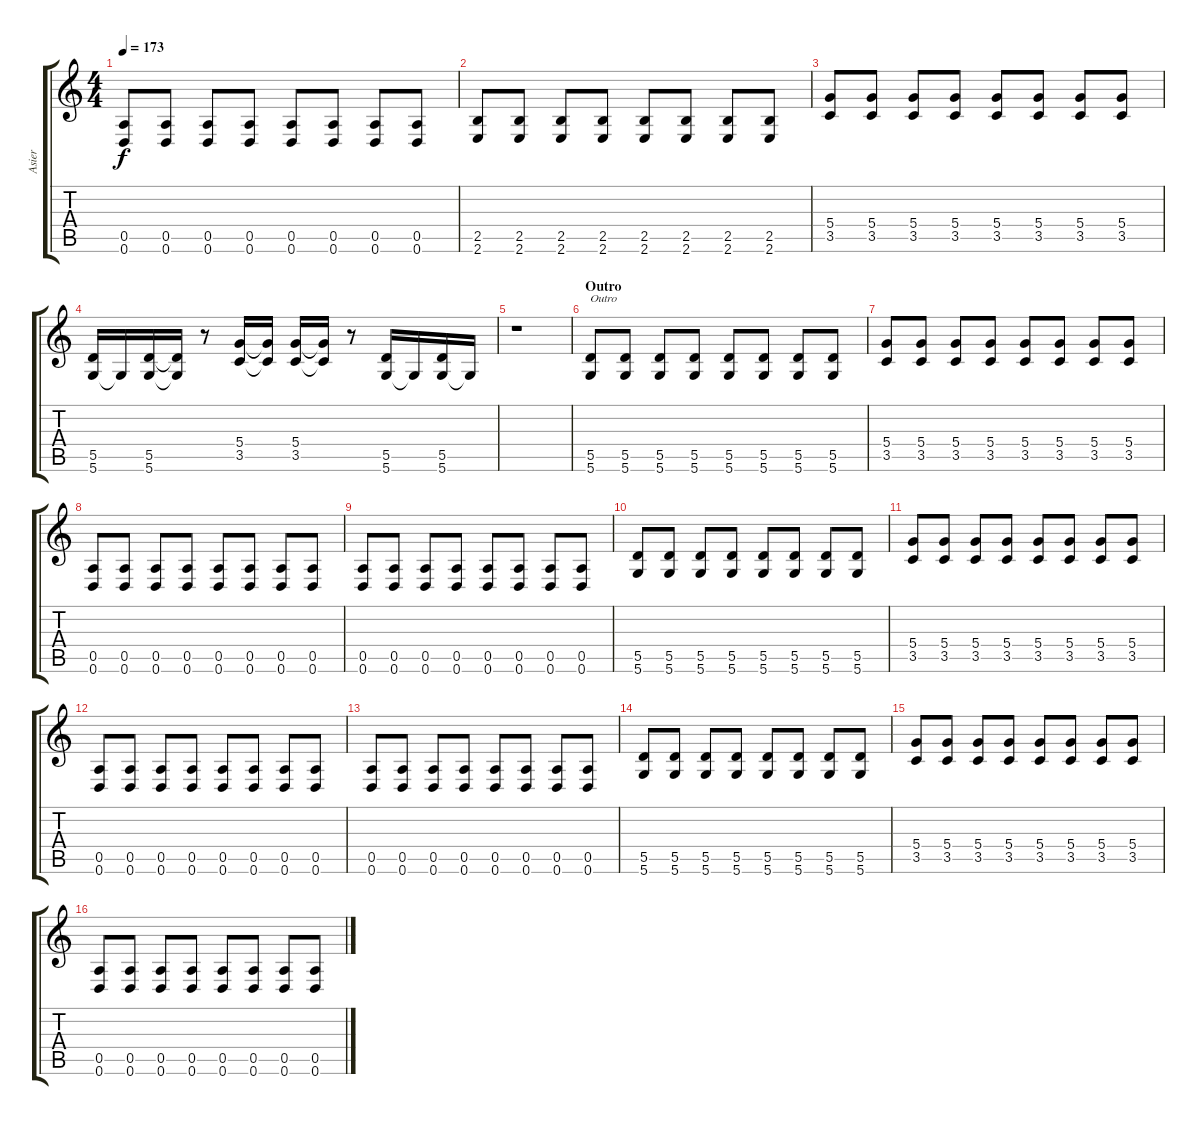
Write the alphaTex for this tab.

\track ("Asier" "Asier") {instrument distortionguitar}
\staff {score tabs}
\tuning (E4 B3 G3 D3 A2 D2) {hide}
\ts (4 4)
\tempo 173
\clef g2
\ks c
(0.5 0.6).8{dy f} (0.5 0.6).8 (0.5 0.6).8 (0.5 0.6).8 (0.5 0.6).8 (0.5 0.6).8 (0.5 0.6).8 (0.5 0.6).8 |
(2.5 2.6).8 (2.5 2.6).8 (2.5 2.6).8 (2.5 2.6).8 (2.5 2.6).8 (2.5 2.6).8 (2.5 2.6).8 (2.5 2.6).8 |
(5.4 3.5).8 (5.4 3.5).8 (5.4 3.5).8 (5.4 3.5).8 (5.4 3.5).8 (5.4 3.5).8 (5.4 3.5).8 (5.4 3.5).8 |
(5.5 5.6).16 5.6{t}.16 (5.5 5.6).16 (5.5{t} 5.6{t}).16 r.8 (5.4 3.5).16 (5.4{t} 3.5{t}).16 (5.4 3.5).16 (5.4{t} 3.5{t}).16 r.8 (5.5 5.6).16 5.6{t}.16 (5.5 5.6).16 5.6{t}.16 |
r.1 |
\section ("" "Outro")
(5.5 5.6).8{txt "Outro"} (5.5 5.6).8 (5.5 5.6).8 (5.5 5.6).8 (5.5 5.6).8 (5.5 5.6).8 (5.5 5.6).8 (5.5 5.6).8 |
(5.4 3.5).8 (5.4 3.5).8 (5.4 3.5).8 (5.4 3.5).8 (5.4 3.5).8 (5.4 3.5).8 (5.4 3.5).8 (5.4 3.5).8 |
(0.5 0.6).8 (0.5 0.6).8 (0.5 0.6).8 (0.5 0.6).8 (0.5 0.6).8 (0.5 0.6).8 (0.5 0.6).8 (0.5 0.6).8 |
(0.5 0.6).8 (0.5 0.6).8 (0.5 0.6).8 (0.5 0.6).8 (0.5 0.6).8 (0.5 0.6).8 (0.5 0.6).8 (0.5 0.6).8 |
(5.5 5.6).8 (5.5 5.6).8 (5.5 5.6).8 (5.5 5.6).8 (5.5 5.6).8 (5.5 5.6).8 (5.5 5.6).8 (5.5 5.6).8 |
(5.4 3.5).8 (5.4 3.5).8 (5.4 3.5).8 (5.4 3.5).8 (5.4 3.5).8 (5.4 3.5).8 (5.4 3.5).8 (5.4 3.5).8 |
(0.5 0.6).8 (0.5 0.6).8 (0.5 0.6).8 (0.5 0.6).8 (0.5 0.6).8 (0.5 0.6).8 (0.5 0.6).8 (0.5 0.6).8 |
(0.5 0.6).8 (0.5 0.6).8 (0.5 0.6).8 (0.5 0.6).8 (0.5 0.6).8 (0.5 0.6).8 (0.5 0.6).8 (0.5 0.6).8 |
(5.5 5.6).8 (5.5 5.6).8 (5.5 5.6).8 (5.5 5.6).8 (5.5 5.6).8 (5.5 5.6).8 (5.5 5.6).8 (5.5 5.6).8 |
(5.4 3.5).8 (5.4 3.5).8 (5.4 3.5).8 (5.4 3.5).8 (5.4 3.5).8 (5.4 3.5).8 (5.4 3.5).8 (5.4 3.5).8 |
(0.5 0.6).8 (0.5 0.6).8 (0.5 0.6).8 (0.5 0.6).8 (0.5 0.6).8 (0.5 0.6).8 (0.5 0.6).8 (0.5 0.6).8
